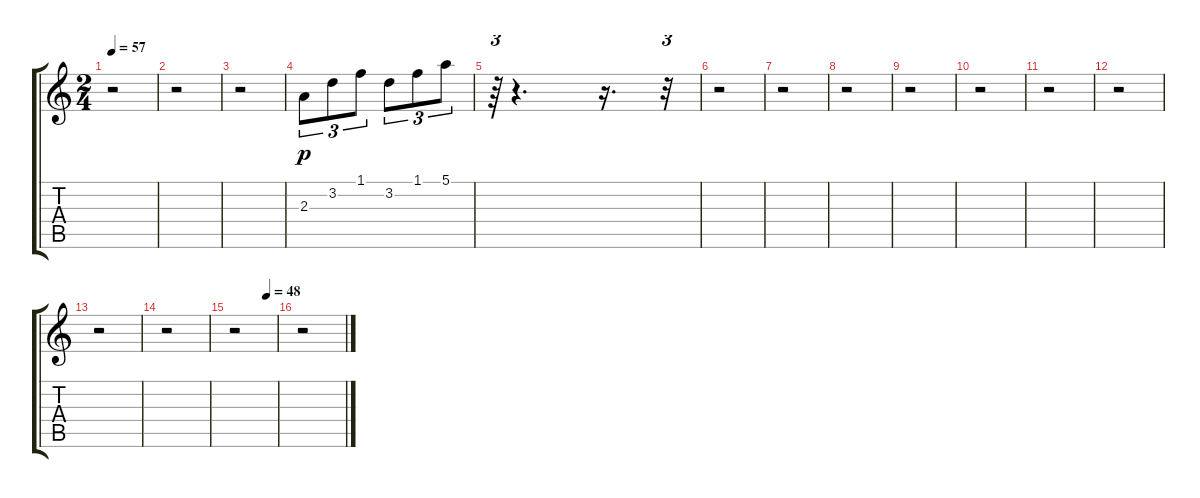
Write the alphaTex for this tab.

\track "" {instrument electricguitarclean}
\staff {score tabs}
\tuning (E4 B3 G3 D3 A2 E2) {hide}
\ts (2 4)
\tempo 57
\clef g2
\ks c
r.2{dy ppp} |
r.2 |
r.2 |
2.3.8{tu (3 2) dy p} 3.2.8{tu (3 2)} 1.1.8{tu (3 2)} 3.2.8{tu (3 2)} 1.1.8{tu (3 2)} 5.1.8{tu (3 2)} |
r.64{tu (3 2)} r.4{d} r.16{d} r.32{tu (3 2)} |
r.2 |
r.2 |
r.2 |
r.2 |
r.2 |
r.2 |
r.2 |
r.2 |
r.2 |
\tempo (48 0.7708333333333334)
r.2 |
r.2
